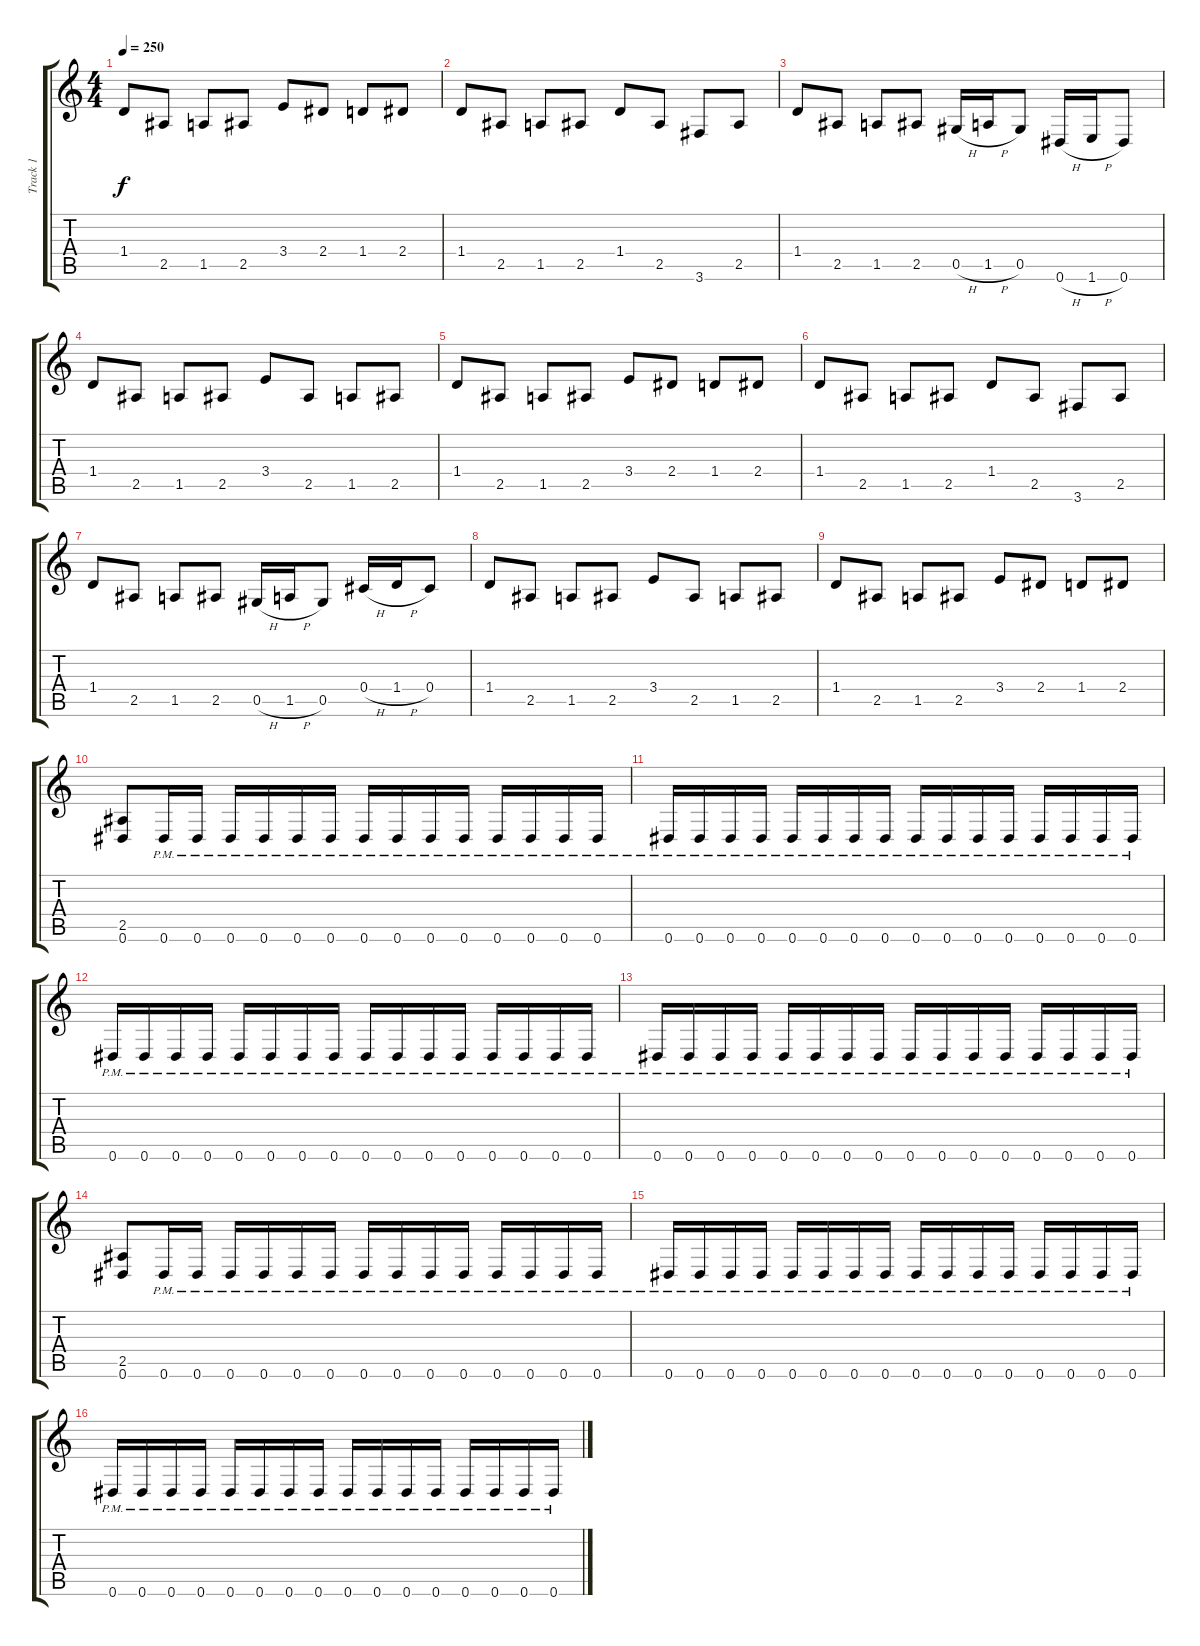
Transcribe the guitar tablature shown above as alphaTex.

\track ("Track 1" "Track 1") {instrument distortionguitar}
\staff {score tabs}
\tuning (Eb4 Bb3 Gb3 Db3 Ab2 Eb2) {hide}
\ts (4 4)
\tempo 250
\clef g2
\ks c
1.4.8{dy f} 2.5.8 1.5.8 2.5.8 3.4.8 2.4.8 1.4.8 2.4.8 |
1.4.8 2.5.8 1.5.8 2.5.8 1.4.8 2.5.8 3.6.8 2.5.8 |
1.4.8 2.5.8 1.5.8 2.5.8 0.5{h}.16 1.5{h}.16 0.5.8 0.6{h}.16 1.6{h}.16 0.6.8 |
1.4.8 2.5.8 1.5.8 2.5.8 3.4.8 2.5.8 1.5.8 2.5.8 |
1.4.8 2.5.8 1.5.8 2.5.8 3.4.8 2.4.8 1.4.8 2.4.8 |
1.4.8 2.5.8 1.5.8 2.5.8 1.4.8 2.5.8 3.6.8 2.5.8 |
1.4.8 2.5.8 1.5.8 2.5.8 0.5{h}.16 1.5{h}.16 0.5.8 0.4{h}.16 1.4{h}.16 0.4.8 |
1.4.8 2.5.8 1.5.8 2.5.8 3.4.8 2.5.8 1.5.8 2.5.8 |
1.4.8 2.5.8 1.5.8 2.5.8 3.4.8 2.4.8 1.4.8 2.4.8 |
(2.5 0.6).8 0.6{pm}.16 0.6{pm}.16 0.6{pm}.16 0.6{pm}.16 0.6{pm}.16 0.6{pm}.16 0.6{pm}.16 0.6{pm}.16 0.6{pm}.16 0.6{pm}.16 0.6{pm}.16 0.6{pm}.16 0.6{pm}.16 0.6{pm}.16 |
0.6{pm}.16 0.6{pm}.16 0.6{pm}.16 0.6{pm}.16 0.6{pm}.16 0.6{pm}.16 0.6{pm}.16 0.6{pm}.16 0.6{pm}.16 0.6{pm}.16 0.6{pm}.16 0.6{pm}.16 0.6{pm}.16 0.6{pm}.16 0.6{pm}.16 0.6{pm}.16 |
0.6{pm}.16 0.6{pm}.16 0.6{pm}.16 0.6{pm}.16 0.6{pm}.16 0.6{pm}.16 0.6{pm}.16 0.6{pm}.16 0.6{pm}.16 0.6{pm}.16 0.6{pm}.16 0.6{pm}.16 0.6{pm}.16 0.6{pm}.16 0.6{pm}.16 0.6{pm}.16 |
0.6{pm}.16 0.6{pm}.16 0.6{pm}.16 0.6{pm}.16 0.6{pm}.16 0.6{pm}.16 0.6{pm}.16 0.6{pm}.16 0.6{pm}.16 0.6{pm}.16 0.6{pm}.16 0.6{pm}.16 0.6{pm}.16 0.6{pm}.16 0.6{pm}.16 0.6{pm}.16 |
(2.5 0.6).8 0.6{pm}.16 0.6{pm}.16 0.6{pm}.16 0.6{pm}.16 0.6{pm}.16 0.6{pm}.16 0.6{pm}.16 0.6{pm}.16 0.6{pm}.16 0.6{pm}.16 0.6{pm}.16 0.6{pm}.16 0.6{pm}.16 0.6{pm}.16 |
0.6{pm}.16 0.6{pm}.16 0.6{pm}.16 0.6{pm}.16 0.6{pm}.16 0.6{pm}.16 0.6{pm}.16 0.6{pm}.16 0.6{pm}.16 0.6{pm}.16 0.6{pm}.16 0.6{pm}.16 0.6{pm}.16 0.6{pm}.16 0.6{pm}.16 0.6{pm}.16 |
0.6{pm}.16 0.6{pm}.16 0.6{pm}.16 0.6{pm}.16 0.6{pm}.16 0.6{pm}.16 0.6{pm}.16 0.6{pm}.16 0.6{pm}.16 0.6{pm}.16 0.6{pm}.16 0.6{pm}.16 0.6{pm}.16 0.6{pm}.16 0.6{pm}.16 0.6{pm}.16
